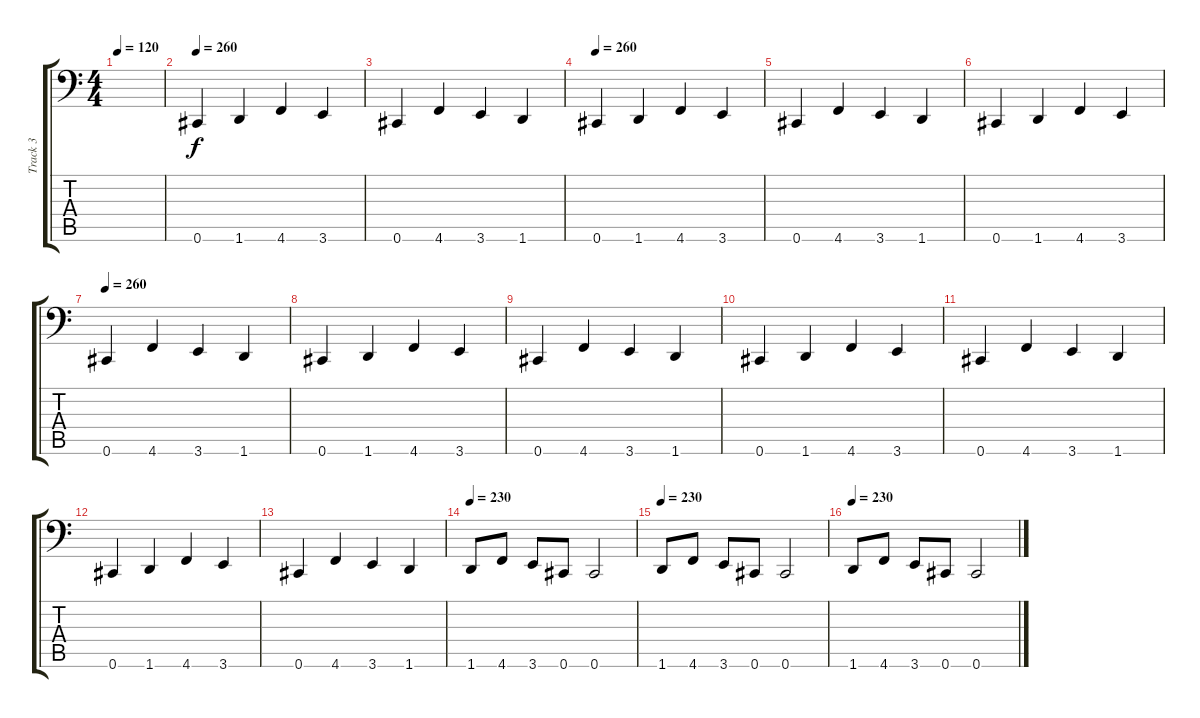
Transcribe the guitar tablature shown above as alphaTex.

\track ("Track 3" "Track 3") {instrument fretlessbass}
\staff {score tabs}
\tuning (Db3 Ab2 E2 B1 Gb1 Db1) {hide}
\ts (4 4)
\tempo 120
\clef f4
\ks c
|
\tempo 260
0.6.4 1.6.4 4.6.4 3.6.4 |
0.6.4 4.6.4 3.6.4 1.6.4 |
\tempo 260
0.6.4 1.6.4 4.6.4 3.6.4 |
0.6.4 4.6.4 3.6.4 1.6.4 |
0.6.4 1.6.4 4.6.4 3.6.4 |
\tempo 260
0.6.4 4.6.4 3.6.4 1.6.4 |
0.6.4 1.6.4 4.6.4 3.6.4 |
0.6.4 4.6.4 3.6.4 1.6.4 |
0.6.4 1.6.4 4.6.4 3.6.4 |
0.6.4 4.6.4 3.6.4 1.6.4 |
0.6.4 1.6.4 4.6.4 3.6.4 |
0.6.4 4.6.4 3.6.4 1.6.4 |
\tempo 230
1.6.8 4.6.8 3.6.8 0.6.8 0.6.2 |
\tempo 230
1.6.8 4.6.8 3.6.8 0.6.8 0.6.2 |
\tempo 230
1.6.8 4.6.8 3.6.8 0.6.8 0.6.2
